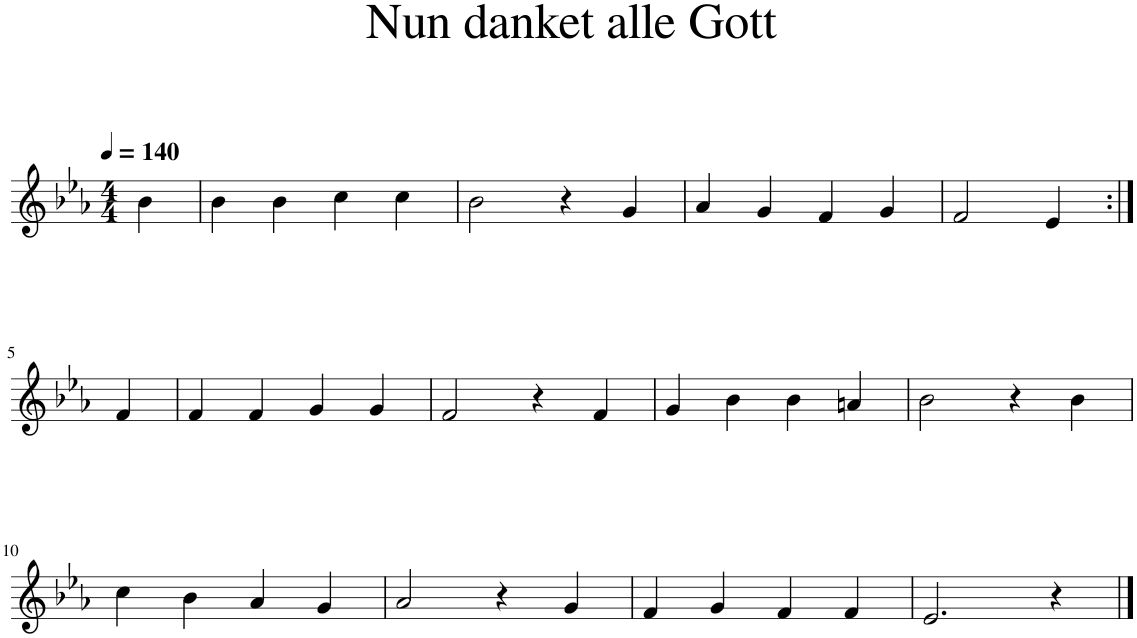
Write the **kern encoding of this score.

**kern
*part1
*staff1
*I"Piano
*I'Pno.
*clefG2
*k[b-e-a-]
*M4/4
*MM140
=
4b-\
=1
4b-\
4b-\
4cc\
4cc\
=2
2b-\
4r
4g/
=3
4a-/
4g/
4f/
4g/
=4
2f/
4e-/
!!LO:LB:g=z
=5:|!
4f/
=6
4f/
4f/
4g/
4g/
=7
2f/
4r
4f/
=8
4g/
4b-\
4b-\
4an/
=9
2b-\
4r
4b-\
!!LO:LB:g=z
=10
4cc\
4b-\
4a-/
4g/
=11
2a-/
4r
4g/
=12
4f/
4g/
4f/
4f/
=13
2.e-/
4r
==
*-
